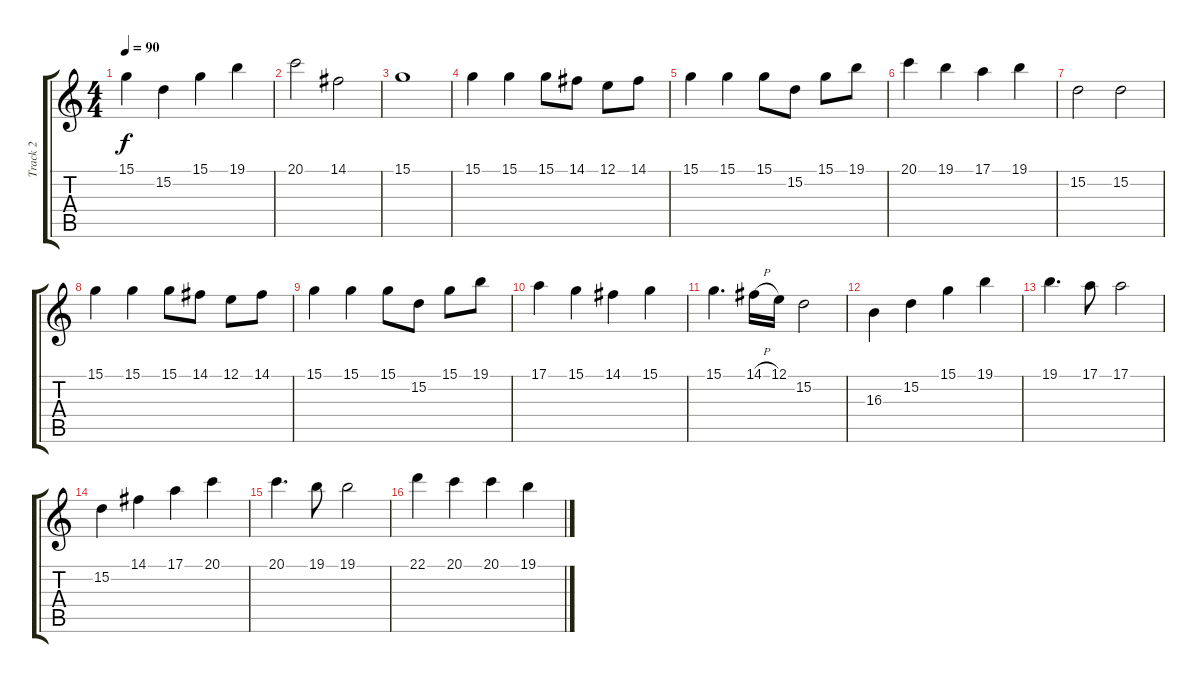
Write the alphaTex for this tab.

\track ("Track 2" "Track 2") {instrument voiceoohs}
\staff {score tabs}
\tuning (E4 B3 G3 D3 A2 E2) {hide}
\ts (4 4)
\tempo 90
\clef g2
\ks c
15.1.4{dy f} 15.2.4 15.1.4 19.1.4 |
20.1.2 14.1.2 |
15.1.1 |
15.1.4 15.1.4 15.1.8 14.1.8 12.1.8 14.1.8 |
15.1.4 15.1.4 15.1.8 15.2.8 15.1.8 19.1.8 |
20.1.4 19.1.4 17.1.4 19.1.4 |
15.2.2 15.2.2 |
15.1.4 15.1.4 15.1.8 14.1.8 12.1.8 14.1.8 |
15.1.4 15.1.4 15.1.8 15.2.8 15.1.8 19.1.8 |
17.1.4 15.1.4 14.1.4 15.1.4 |
15.1.4{d} 14.1{h}.16 12.1.16 15.2.2 |
16.3.4 15.2.4 15.1.4 19.1.4 |
19.1.4{d} 17.1.8 17.1.2 |
15.2.4 14.1.4 17.1.4 20.1.4 |
20.1.4{d} 19.1.8 19.1.2 |
22.1.4 20.1.4 20.1.4 19.1.4
